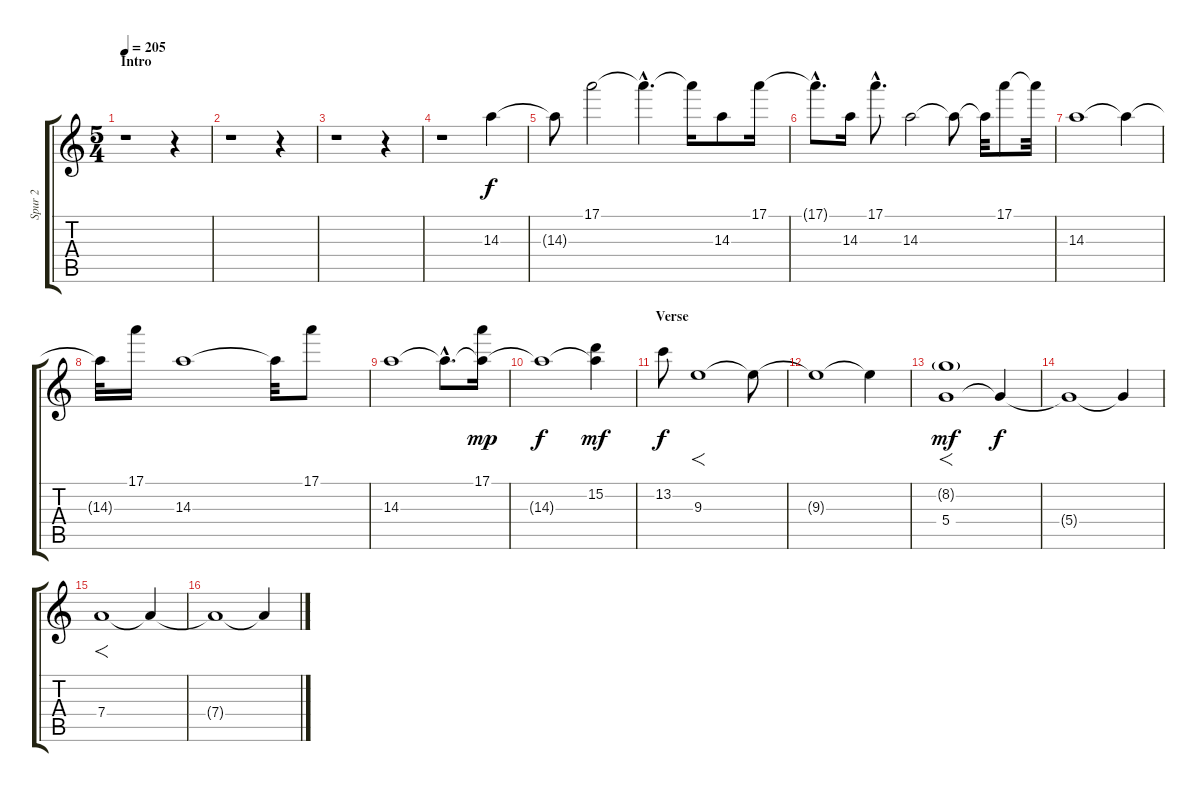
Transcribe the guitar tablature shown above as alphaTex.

\track ("Spur 2" "Spur 2") {instrument distortionguitar}
\staff {score tabs}
\tuning (E4 B3 G3 D3 A2 E2) {hide}
\ts (5 4)
\section ("" "Intro")
\tempo 205
\clef g2
\ks c
r.1{dy f instrument distortionguitar} r.4 |
r.1 r.4 |
r.1 r.4 |
r.1 14.3.4 |
14.3{t}.8 17.1.2 17.1{hac t}.4{d} 17.1{t}.16 14.3.8 17.1.16 |
17.1{hac t}.8{d} 14.3.16 17.1{hac}.8{d} 14.3.2 14.3{t}.8 14.3{t}.32 17.1.8 17.1{t}.32 |
14.3.1 14.3{t}.4 |
14.3{t}.32 17.1.16 14.3.1 14.3{t}.32 17.1.8 |
14.3.1 14.3{hac t}.8{d} (17.1 14.3{t}).16{dy mp} |
14.3{t}.1{dy f} (15.2 14.3{t}).4{dy mf} |
\section ("" "Verse")
13.2.8{dy f} 9.3.1{f} 9.3{t}.8 |
9.3{t}.1 9.3{t}.4 |
(8.2{g} 5.4).1{f dy mf} 5.4{t}.4{dy f} |
5.4{t}.1 5.4{t}.4 |
7.4.1{f} 7.4{t}.4 |
7.4{t}.1 7.4{t}.4
